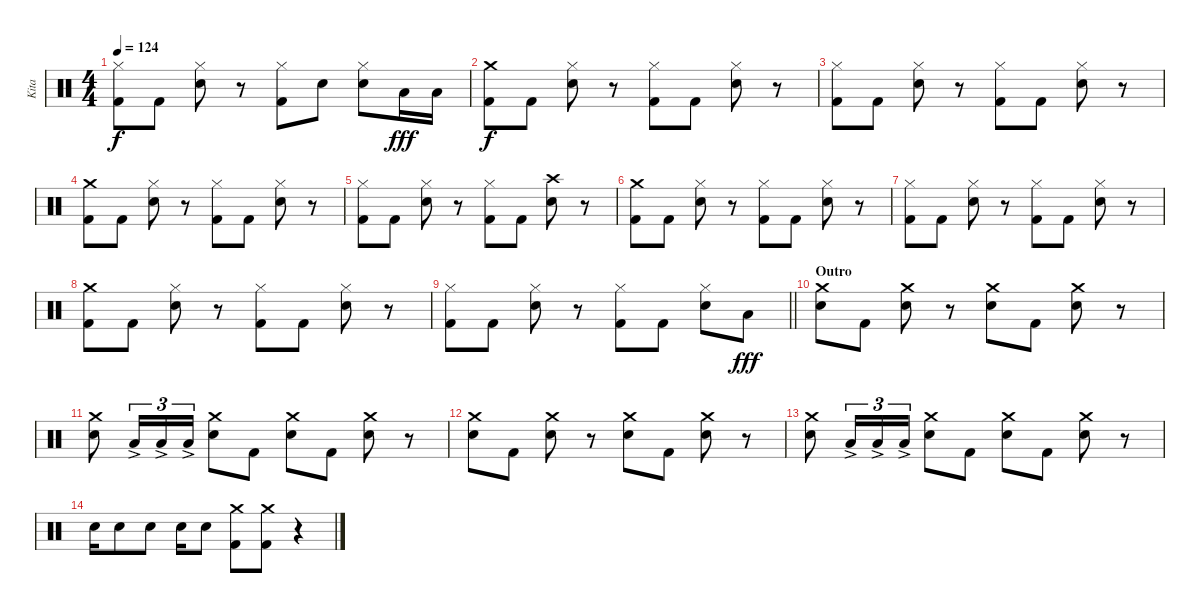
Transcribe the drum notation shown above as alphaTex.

\track ("Kita" "Kita") {instrument percussion}
\staff {score}
\articulation defaults
\ts (4 4)
\tempo 124
\clef neutral
\ks c
("Hi-Hat (closed)" "Kick (hit) 2").8{dy f} "Kick (hit) 2".8 ("Hi-Hat (closed)" "Snare (hit) 2").8 r.8 ("Hi-Hat (closed)" "Kick (hit) 2").8 "Snare (hit) 2".8 ("Hi-Hat (closed)" "Snare (hit) 2").8 "Low Floor Tom (hit)".16{dy fff} "Low Floor Tom (hit)".16 |
("Crash medium (hit)" "Kick (hit) 2").8{dy f} "Kick (hit) 2".8 ("Hi-Hat (closed)" "Snare (hit) 2").8 r.8 ("Hi-Hat (closed)" "Kick (hit) 2").8 "Kick (hit) 2".8 ("Hi-Hat (closed)" "Snare (hit) 2").8 r.8 |
("Hi-Hat (closed)" "Kick (hit) 2").8 "Kick (hit) 2".8 ("Hi-Hat (closed)" "Snare (hit) 2").8 r.8 ("Hi-Hat (closed)" "Kick (hit) 2").8 "Kick (hit) 2".8 ("Hi-Hat (closed)" "Snare (hit) 2").8 r.8 |
("Crash medium (hit)" "Kick (hit) 2").8 "Kick (hit) 2".8 ("Hi-Hat (closed)" "Snare (hit) 2").8 r.8 ("Hi-Hat (closed)" "Kick (hit) 2").8 "Kick (hit) 2".8 ("Hi-Hat (closed)" "Snare (hit) 2").8 r.8 |
("Hi-Hat (closed)" "Kick (hit) 2").8 "Kick (hit) 2".8 ("Hi-Hat (closed)" "Snare (hit) 2").8 r.8 ("Hi-Hat (closed)" "Kick (hit) 2").8 "Kick (hit) 2".8 ("Crash high (hit)" "Snare (hit) 2").8 r.8 |
("Crash medium (hit)" "Kick (hit) 2").8 "Kick (hit) 2".8 ("Hi-Hat (closed)" "Snare (hit) 2").8 r.8 ("Hi-Hat (closed)" "Kick (hit) 2").8 "Kick (hit) 2".8 ("Hi-Hat (closed)" "Snare (hit) 2").8 r.8 |
("Hi-Hat (closed)" "Kick (hit) 2").8 "Kick (hit) 2".8 ("Hi-Hat (closed)" "Snare (hit) 2").8 r.8 ("Hi-Hat (closed)" "Kick (hit) 2").8 "Kick (hit) 2".8 ("Hi-Hat (closed)" "Snare (hit) 2").8 r.8 |
("Crash medium (hit)" "Kick (hit) 2").8 "Kick (hit) 2".8 ("Hi-Hat (closed)" "Snare (hit) 2").8 r.8 ("Hi-Hat (closed)" "Kick (hit) 2").8 "Kick (hit) 2".8 ("Hi-Hat (closed)" "Snare (hit) 2").8 r.8 |
\barLineRight lightlight
("Hi-Hat (closed)" "Kick (hit) 2").8 "Kick (hit) 2".8 ("Hi-Hat (closed)" "Snare (hit) 2").8 r.8 ("Hi-Hat (closed)" "Kick (hit) 2").8 "Kick (hit) 2".8 ("Hi-Hat (closed)" "Snare (hit) 2").8 "Low Floor Tom (hit)".8{dy fff} |
\section ("" "Outro")
("Crash medium (hit)" "Snare (hit) 2").8 "Kick (hit) 2".8 ("Crash medium (hit)" "Snare (hit) 2").8 r.8 ("Crash medium (hit)" "Snare (hit) 2").8 "Kick (hit) 2".8 ("Crash medium (hit)" "Snare (hit) 2").8 r.8 |
("Crash medium (hit)" "Snare (hit) 2").8 "Low Floor Tom (hit)"{ac}.16{tu (3 2)} "Low Floor Tom (hit)"{ac}.16{tu (3 2)} "Low Floor Tom (hit)"{ac}.16{tu (3 2)} ("Crash medium (hit)" "Snare (hit) 2").8 "Kick (hit) 2".8 ("Crash medium (hit)" "Snare (hit) 2").8 "Kick (hit) 2".8 ("Crash medium (hit)" "Snare (hit) 2").8 r.8 |
("Crash medium (hit)" "Snare (hit) 2").8 "Kick (hit) 2".8 ("Crash medium (hit)" "Snare (hit) 2").8 r.8 ("Crash medium (hit)" "Snare (hit) 2").8 "Kick (hit) 2".8 ("Crash medium (hit)" "Snare (hit) 2").8 r.8 |
("Crash medium (hit)" "Snare (hit) 2").8 "Low Floor Tom (hit)"{ac}.16{tu (3 2)} "Low Floor Tom (hit)"{ac}.16{tu (3 2)} "Low Floor Tom (hit)"{ac}.16{tu (3 2)} ("Crash medium (hit)" "Snare (hit) 2").8 "Kick (hit) 2".8 ("Crash medium (hit)" "Snare (hit) 2").8 "Kick (hit) 2".8 ("Crash medium (hit)" "Snare (hit) 2").8 r.8 |
"Snare (hit) 2".16 "Snare (hit) 2".8 "Snare (hit) 2".8 "Snare (hit) 2".16 "Snare (hit) 2".8 ("Crash medium (hit)" "Kick (hit) 2").8 ("Crash medium (hit)" "Kick (hit) 2").8 r.4
